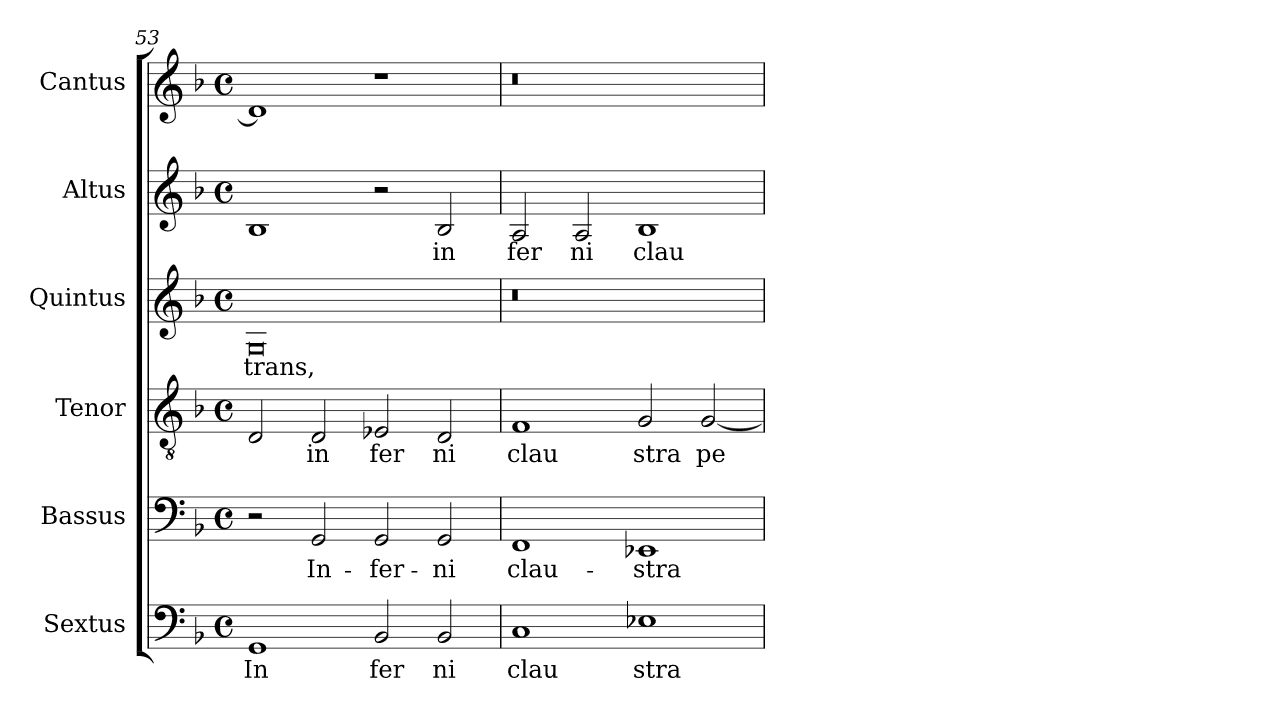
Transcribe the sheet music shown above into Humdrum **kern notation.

**kern	**text	**kern	**text	**kern	**text	**kern	**text	**kern	**text	**kern
*part6	*part6	*part5	*part5	*part4	*part4	*part3	*part3	*part2	*part2	*part1
*staff6	*staff6	*staff5	*staff5	*staff4	*staff4	*staff3	*staff3	*staff2	*staff2	*staff1
*I"Sextus	*	*I"Bassus	*	*I"Tenor	*	*I"Quintus	*	*I"Altus	*	*I"Cantus
*I'Sextus	*	*I'Bassus	*	*I'Tenor	*	*I'Quintus	*	*I'Altus	*	*I'Cantus
*clefF4	*	*clefF4	*	*clefGv2	*	*clefG2	*	*clefG2	*	*clefG2
*k[b-]	*	*k[b-]	*	*k[b-]	*	*k[b-]	*	*k[b-]	*	*k[b-]
*F:	*	*F:	*	*F:	*	*F:	*	*F:	*	*F:
*M4/4	*	*M4/4	*	*M4/4	*	*M4/4	*	*M4/4	*	*M4/4
*met(c)	*	*met(c)	*	*met(c)	*	*met(c)	*	*met(c)	*	*met(c)
=53	=53	=53	=53	=53	=53	=53	=53	=53	=53	=53
!	!LO:LY:b:cj	!	!	!	!	!	!LO:LY:b:cj	!	!	!
1GG	In	2r	.	2D/	.	0G	-trans,	1B-	.	1d]
!	!	!	!LO:LY:b:cj	!	!LO:LY:b:cj	!	!	!	!	!
.	.	2GG/	In-	2D/	in	.	.	.	.	.
!	!LO:LY:b:cj	!	!LO:LY:b:cj	!	!LO:LY:b:cj	!	!	!	!	!
2BB-/	fer	2GG/	-fer-	2E-X/	fer	.	.	2r	.	1r
!	!LO:LY:b:cj	!	!LO:LY:b:cj	!	!LO:LY:b:cj	!	!	!	!LO:LY:b:cj	!
2BB-/	ni	2GG/	-ni	2D/	ni	.	.	2B-/	in	.
=54	=54	=54	=54	=54	=54	=54	=54	=54	=54	=54
!	!LO:LY:b:cj	!	!LO:LY:b:cj	!	!LO:LY:b:cj	!	!	!	!LO:LY:b:cj	!
1C	clau	1FF	clau-	1F	clau	0r	.	2A/	fer	0r
!	!	!	!	!	!	!	!	!	!LO:LY:b:cj	!
.	.	.	.	.	.	.	.	2A/	ni	.
!	!LO:LY:b:cj	!	!LO:LY:b:cj	!	!LO:LY:b:cj	!	!	!	!LO:LY:b:cj	!
1E-X	stra	1EE-X	-stra	2G/	stra	.	.	1B-	clau	.
!	!	!	!	!	!LO:LY:b:cj	!	!	!	!	!
.	.	.	.	[>2G/	pe	.	.	.	.	.
=	=	=	=	=	=	=	=	=	=	=
*-	*-	*-	*-	*-	*-	*-	*-	*-	*-	*-
